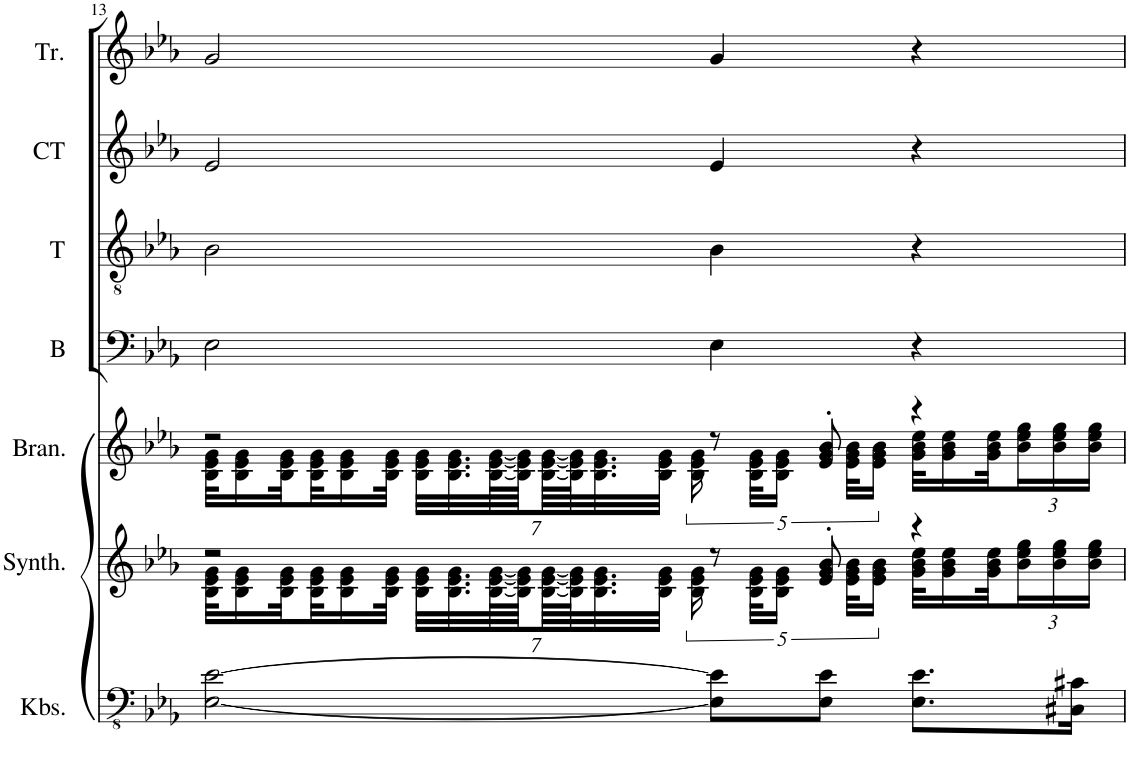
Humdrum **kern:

**kern	**kern	**kern	**kern	**kern	**kern	**kern
*part7	*part6	*part5	*part4	*part3	*part2	*part1
*staff7	*staff6	*staff5	*staff4	*staff3	*staff2	*staff1
*I"Kontrabasse,  Strings-L1	*I"Synthesizer,  Strings-R2	*I"Bratschen,  Strings-R1	*I"Bass	*I"Tenor	*I"Countertenor	*I"Treble
*I'Kbs.	*I'Synth.	*I'Bran.	*I'B	*I'T	*I'CT	*I'Tr.
!!LO:PB:g=z
*clefFv4	*clefG2	*clefG2	*clefF4	*clefGv2	*clefG2	*clefG2
*	*	*	*	*ITrd4c7	*ITrd1c2	*ITrd-7c-12
*k[b-e-a-]	*k[b-e-a-]	*k[b-e-a-]	*k[b-e-a-]	*k[b-e-a-]	*k[b-e-a-]	*k[b-e-a-]
*M4/4	*M4/4	*M4/4	*M4/4	*M4/4	*M4/4	*M4/4
*met(c)	*met(c)	*met(c)	*met(c)	*met(c)	*met(c)	*met(c)
=13	=13	=13	=13	=13	=13	=13
*	*^	*^	*	*	*	*
[2EE-\ [2E-\	2r	32B-\ 32e-\ 32g\KLL	2r	32B-\ 32e-\ 32g\KLL	2E-\	2B-\	2e-/	2g/
.	.	16B-\ 16e-\ 16g\	.	16B-\ 16e-\ 16g\	.	.	.	.
.	.	32B-\ 32e-\ 32g\L	.	32B-\ 32e-\ 32g\L	.	.	.	.
.	.	32B-\ 32e-\ 32g\J	.	32B-\ 32e-\ 32g\J	.	.	.	.
.	.	16B-\ 16e-\ 16g\	.	16B-\ 16e-\ 16g\	.	.	.	.
.	.	32B-\ 32e-\ 32g\JJk	.	32B-\ 32e-\ 32g\JJk	.	.	.	.
*	*	*Xbrackettup	*	*Xbrackettup	*	*	*	*
.	.	28B-\ 28e-\ 28g\LLL	.	28B-\ 28e-\ 28g\LLL	.	.	.	.
.	.	28.B-\ 28.e-\ 28.g\	.	28.B-\ 28.e-\ 28.g\	.	.	.	.
.	.	[56B-\ [56e-\ [56g\L	.	[56B-\ [56e-\ [56g\L	.	.	.	.
.	.	6720ryy	.	6720ryy	.	.	.	.
.	.	56B-\] 56e-\] 56g\]	.	56B-\] 56e-\] 56g\]	.	.	.	.
.	.	[56B-\ [56e-\ [56g\	.	[56B-\ [56e-\ [56g\	.	.	.	.
.	.	56B-\] 56e-\] 56g\]J	.	56B-\] 56e-\] 56g\]J	.	.	.	.
.	.	13440ryy	.	13440ryy	.	.	.	.
.	.	28.B-\ 28.e-\ 28.g\	.	28.B-\ 28.e-\ 28.g\	.	.	.	.
.	.	28B-\ 28e-\ 28g\JJJ	.	28B-\ 28e-\ 28g\JJJ	.	.	.	.
8EE-\] 8E-\]L	8r	.	8r	.	4E-\	4B-\	4e-/	4g/
*	*	*brackettup	*	*brackettup	*	*	*	*
.	.	20B-\ 20e-\ 20g\	.	20B-\ 20e-\ 20g\	.	.	.	.
.	.	40B-\ 40e-\ 40g\KLL	.	40B-\ 40e-\ 40g\KLL	.	.	.	.
.	.	20B-\ 20e-\ 20g\JJ	.	20B-\ 20e-\ 20g\JJ	.	.	.	.
8EE-\ 8E-\J	8e-/' 8g/' 8b-/'	.	8e-/' 8g/' 8b-/'	.	.	.	.	.
.	.	20ryy	.	20ryy	.	.	.	.
.	.	40e-\ 40g\ 40b-\KLL	.	40e-\ 40g\ 40b-\KLL	.	.	.	.
.	.	20e-\ 20g\ 20b-\JJ	.	20e-\ 20g\ 20b-\JJ	.	.	.	.
8.EE-\ 8.E-\L	4r	.	4r	.	4r	4r	4r	4r
.	.	32g\ 32b-\ 32ee-\KLL	.	32g\ 32b-\ 32ee-\KLL	.	.	.	.
.	.	16g\ 16b-\ 16ee-\	.	16g\ 16b-\ 16ee-\	.	.	.	.
.	.	32g\ 32b-\ 32ee-\K	.	32g\ 32b-\ 32ee-\K	.	.	.	.
*	*	*Xbrackettup	*	*Xbrackettup	*	*	*	*
.	.	24b-\ 24ee-\ 24gg\	.	24b-\ 24ee-\ 24gg\	.	.	.	.
.	.	24b-\ 24ee-\ 24gg\	.	24b-\ 24ee-\ 24gg\	.	.	.	.
16CC#X\ 16C#X\Jk	.	.	.	.	.	.	.	.
.	.	24b-\ 24ee-\ 24gg\JJ	.	24b-\ 24ee-\ 24gg\JJ	.	.	.	.
4480ryy	4480ryy	.	4480ryy	.	4480ryy	4480ryy	4480ryy	4480ryy
*	*v	*v	*	*	*	*	*	*
*	*	*v	*v	*	*	*	*
=	=	=	=	=	=	=
*-	*-	*-	*-	*-	*-	*-
